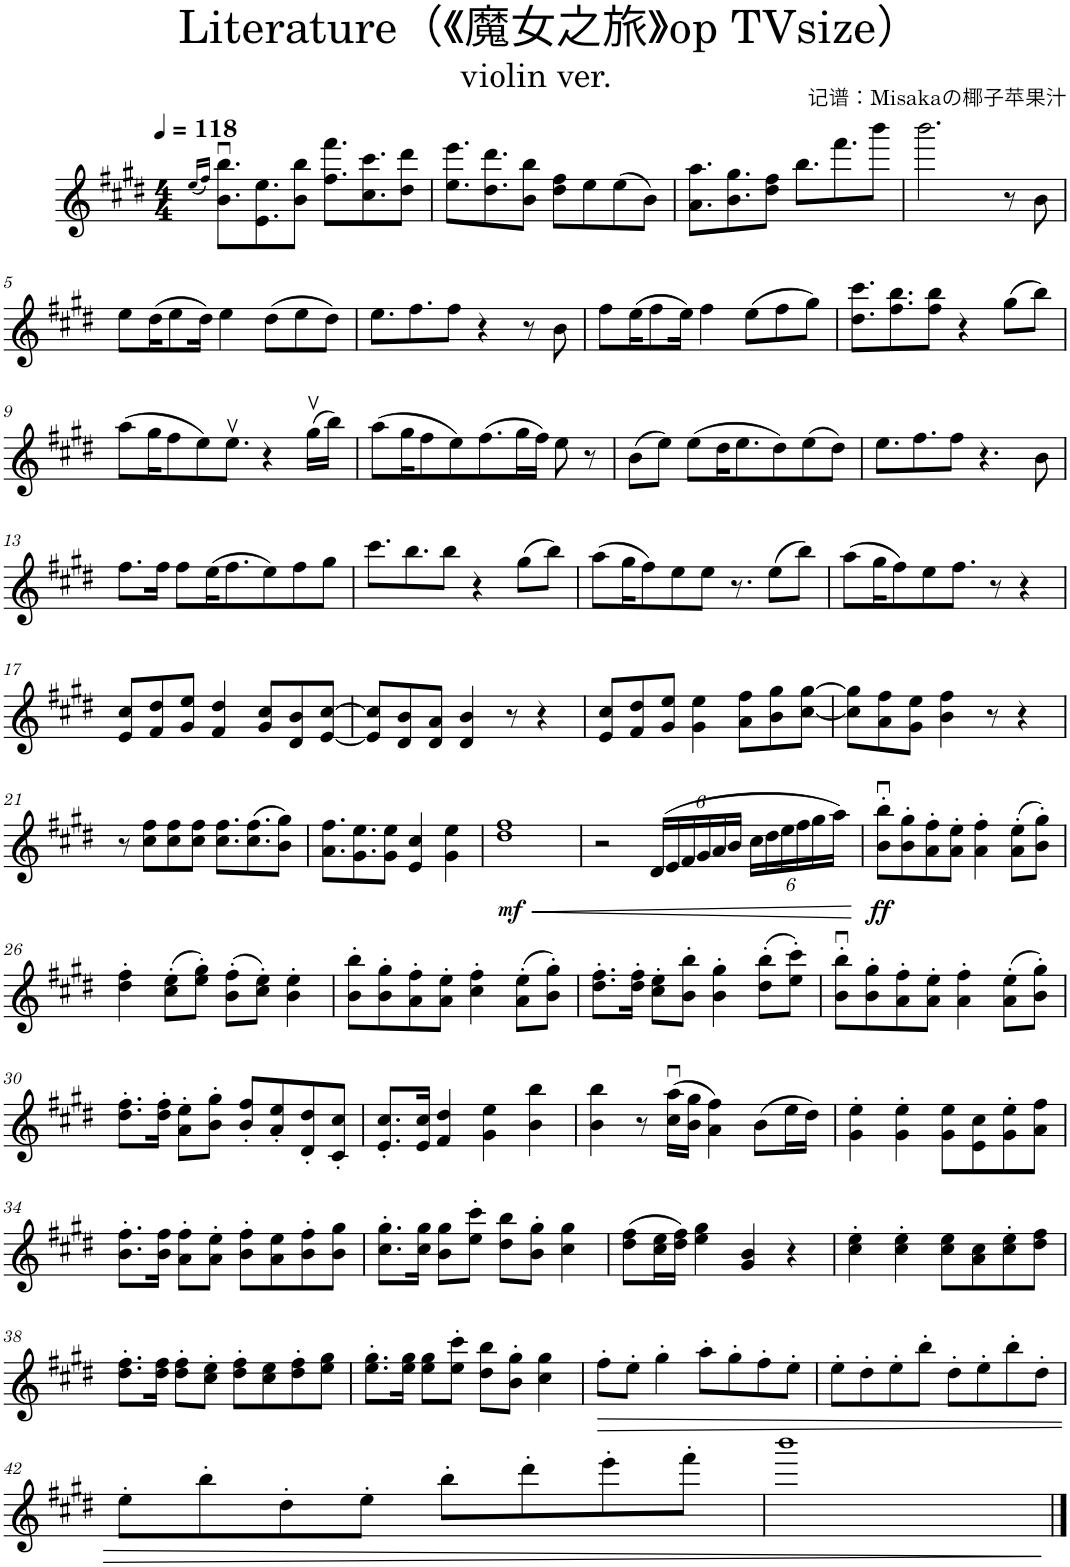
**kern	**dynam
*part1	*part1
*staff1	*staff1
*I"小提琴	*
*clefG2	*
*k[f#c#g#d#]	*
*M4/4	*
*MM118	*
=1	=1
(16qee/LL	.
16qff#/JJ)	.
8.b\u 8.bb\uL	.
8.e\ 8.ee\	.
8b\ 8bb\J	.
8.ff#\ 8.fff#\L	.
8.cc#\ 8.ccc#\	.
8dd#\ 8ddd#\J	.
=2	=2
8.ee\ 8.eee\L	.
8.dd#\ 8.ddd#\	.
8b\ 8bb\J	.
8dd#\ 8ff#\L	.
8ee\	.
(8ee\	.
8b\J)	.
=3	=3
8.a\ 8.aa\L	.
8.b\ 8.gg#\	.
8dd#\ 8ff#\J	.
8.bb\L	.
8.fff#\	.
8bbb\J	.
=4	=4
2.bbb\	.
8r	.
8b\	.
!!LO:LB:g=z
=5	=5
8ee\L	.
(16dd#\K	.
8ee\	.
16dd#\Jk)	.
4ee\	.
(8dd#\L	.
8ee\	.
8dd#\J)	.
=6	=6
8.ee\L	.
8.ff#\	.
8ff#\J	.
4r	.
8r	.
8b\	.
=7	=7
8ff#\L	.
(16ee\K	.
8ff#\	.
16ee\Jk)	.
4ff#\	.
(8ee\L	.
8ff#\	.
8gg#\J)	.
=8	=8
8.dd#\ 8.ccc#\L	.
8.ff#\ 8.bb\	.
8ff#\ 8bb\J	.
4r	.
(8gg#\L	.
8bb\J)	.
!!LO:LB:g=z
=9	=9
(8aa\L	.
16gg#\K	.
8ff#\	.
8ee\)	.
8.eev\J	.
4r	.
(16gg#v\LL	.
16bb\JJ)	.
=10	=10
(8aa\L	.
16gg#\K	.
8ff#\	.
8ee\)	.
(8.ff#\	.
16gg#\L	.
16ff#\JJ)	.
8ee\	.
8r	.
=11	=11
(8b\L	.
8ee\J)	.
(8ee\L	.
16dd#\K	.
8.ee\	.
8dd#\)	.
(8ee\	.
8dd#\J)	.
=12	=12
8.ee\L	.
8.ff#\	.
8ff#\J	.
4.r	.
8b\	.
!!LO:LB:g=z
=13	=13
8.ff#\L	.
16ff#\Jk	.
8ff#\L	.
(16ee\K	.
8.ff#\	.
8ee\)	.
8ff#\	.
8gg#\J	.
=14	=14
8.ccc#\L	.
8.bb\	.
8bb\J	.
4r	.
(8gg#\L	.
8bb\J)	.
=15	=15
(8aa\L	.
16gg#\K	.
8ff#\)	.
8ee\	.
8ee\J	.
8.r	.
(8ee\L	.
8bb\J)	.
=16	=16
(8aa\L	.
16gg#\K	.
8ff#\)	.
8ee\	.
8.ff#\J	.
8r	.
4r	.
!!LO:LB:g=z
=17	=17
8e/ 8cc#/L	.
8f#/ 8dd#/	.
8g#/ 8ee/J	.
4f#/ 4dd#/	.
8g#/ 8cc#/L	.
8d#/ 8b/	.
[8e/ [8cc#/J	.
=18	=18
8e/] 8cc#/]L	.
8d#/ 8b/	.
8d#/ 8a/J	.
4d#/ 4b/	.
8r	.
4r	.
=19	=19
8e/ 8cc#/L	.
8f#/ 8dd#/	.
8g#/ 8ee/J	.
4g#\ 4ee\	.
8a\ 8ff#\L	.
8b\ 8gg#\	.
[8cc#\ [8gg#\J	.
=20	=20
8cc#\] 8gg#\]L	.
8a\ 8ff#\	.
8g#\ 8ee\J	.
4b\ 4ff#\	.
8r	.
4r	.
!!LO:LB:g=z
=21	=21
8r	.
8cc#\ 8ff#\L	.
8cc#\ 8ff#\	.
8cc#\ 8ff#\J	.
8.cc#\ 8.ff#\L	.
(8.cc#\ 8.ff#\	.
8b\ 8gg#\J)	.
=22	=22
8.a\ 8.ff#\L	.
8.g#\ 8.ee\	.
8g#\ 8ee\J	.
4e/ 4cc#/	.
4g#\ 4ee\	.
=23	=23
!	!LO:HP:b
!	!LO:DY:n=1:b
1dd# 1ff#	< mf
=24	=24
2r	.
*Xbrackettup	*
(24d#/LL	.
24e/	.
24f#/	.
24g#/	.
24a/	.
24b/JJ	.
24cc#\LL	.
24dd#\	.
24ee\	.
24ff#\	.
24gg#\	.
24aa\JJ)	.
.	[
=25	=25
!	!LO:DY:b
8b\u' 8bb\u'L	ff
8b\' 8gg#\'	.
8a\' 8ff#\'	.
8a\' 8ee\'J	.
4a\' 4ff#\'	.
(8a\' 8ee\'L	.
8b\' 8gg#\'J)	.
!!LO:LB:g=z
=26	=26
4dd#\' 4ff#\'	.
(8cc#\' 8ee\'L	.
8ee\' 8gg#\'J)	.
(8b\' 8ff#\'L	.
8cc#\' 8ee\'J)	.
4b\' 4ee\'	.
=27	=27
8b\' 8bb\'L	.
8b\' 8gg#\'	.
8a\' 8ff#\'	.
8a\' 8ee\'J	.
4cc#\' 4ff#\'	.
(8a\' 8ee\'L	.
8b\' 8gg#\'J)	.
=28	=28
8.dd#\' 8.ff#\'L	.
16dd#\' 16ff#\'Jk	.
8cc#\' 8ee\'L	.
8b\' 8bb\'J	.
4b\' 4gg#\'	.
(8dd#\' 8bb\'L	.
8ee\' 8ccc#\'J)	.
=29	=29
8b\u' 8bb\u'L	.
8b\' 8gg#\'	.
8a\' 8ff#\'	.
8a\' 8ee\'J	.
4a\' 4ff#\'	.
(8a\' 8ee\'L	.
8b\' 8gg#\'J)	.
!!LO:LB:g=z
=30	=30
8.dd#\' 8.ff#\'L	.
16dd#\' 16ff#\'Jk	.
8a\' 8ee\'L	.
8b\' 8gg#\'J	.
8b/' 8ff#/'L	.
8a/' 8ee/'	.
8d#/' 8dd#/'	.
8c#/' 8cc#/'J	.
=31	=31
8.e/' 8.cc#/'L	.
16e/ 16cc#/Jk	.
4f#/ 4dd#/	.
4g#\ 4ee\	.
4b\ 4bb\	.
=32	=32
4b\ 4bb\	.
8r	.
(16cc#\u 16aa\uLL	.
16b\ 16gg#\JJ	.
4a\ 4ff#\)	.
(8b\L	.
16ee\L	.
16dd#\JJ)	.
=33	=33
4g#\' 4ee\'	.
4g#\' 4ee\'	.
8g#\ 8ee\L	.
8e\ 8cc#\	.
8g#\' 8ee\'	.
8a\ 8ff#\J	.
!!LO:LB:g=z
=34	=34
8.b\' 8.ff#\'L	.
16b\ 16ff#\Jk	.
8a\' 8ff#\'L	.
8a\' 8ee\'J	.
8b\' 8ff#\'L	.
8a\ 8ee\	.
8b\' 8ff#\'	.
8b\ 8gg#\J	.
=35	=35
8.cc#\' 8.gg#\'L	.
16cc#\ 16gg#\Jk	.
8b\ 8gg#\L	.
8ee\' 8ccc#\'J	.
8dd#\ 8bb\L	.
8b\' 8gg#\'J	.
4cc#\ 4gg#\	.
=36	=36
(8dd#\ 8ff#\L	.
16cc#\ 16ee\L	.
16dd#\ 16ff#\JJ)	.
4ee\ 4gg#\	.
4g#/ 4b/	.
4r	.
=37	=37
4cc#\' 4ee\'	.
4cc#\' 4ee\'	.
8cc#\ 8ee\L	.
8a\ 8cc#\	.
8cc#\' 8ee\'	.
8dd#\ 8ff#\J	.
!!LO:LB:g=z
=38	=38
8.dd#\' 8.ff#\'L	.
16dd#\ 16ff#\Jk	.
8dd#\' 8ff#\'L	.
8cc#\' 8ee\'J	.
8dd#\' 8ff#\'L	.
8cc#\ 8ee\	.
8dd#\' 8ff#\'	.
8ee\ 8gg#\J	.
=39	=39
8.ee\' 8.gg#\'L	.
16ee\ 16gg#\Jk	.
8ee\ 8gg#\L	.
8ee\' 8ccc#\'J	.
8dd#\ 8bb\L	.
8b\' 8gg#\'J	.
4cc#\ 4gg#\	.
=40	=40
!	!LO:HP:b
8ff#'\L	>
8ee'\J	.
4gg#'\	.
8aa'\L	.
8gg#'\	.
8ff#'\	.
8ee'\J	.
=41	=41
8ee'\L	.
8dd#'\	.
8ee'\	.
8bb'\J	.
8dd#'\L	.
8ee'\	.
8bb'\	.
8dd#'\J	.
!!LO:LB:g=z
=42	=42
8ee'\L	.
8bb'\	.
8dd#'\	.
8ee'\J	.
8bb'\L	.
8ddd#'\	.
8eee'\	.
8fff#'\J	.
=43	=43
1bbb	.
.	]
==	==
*-	*-
